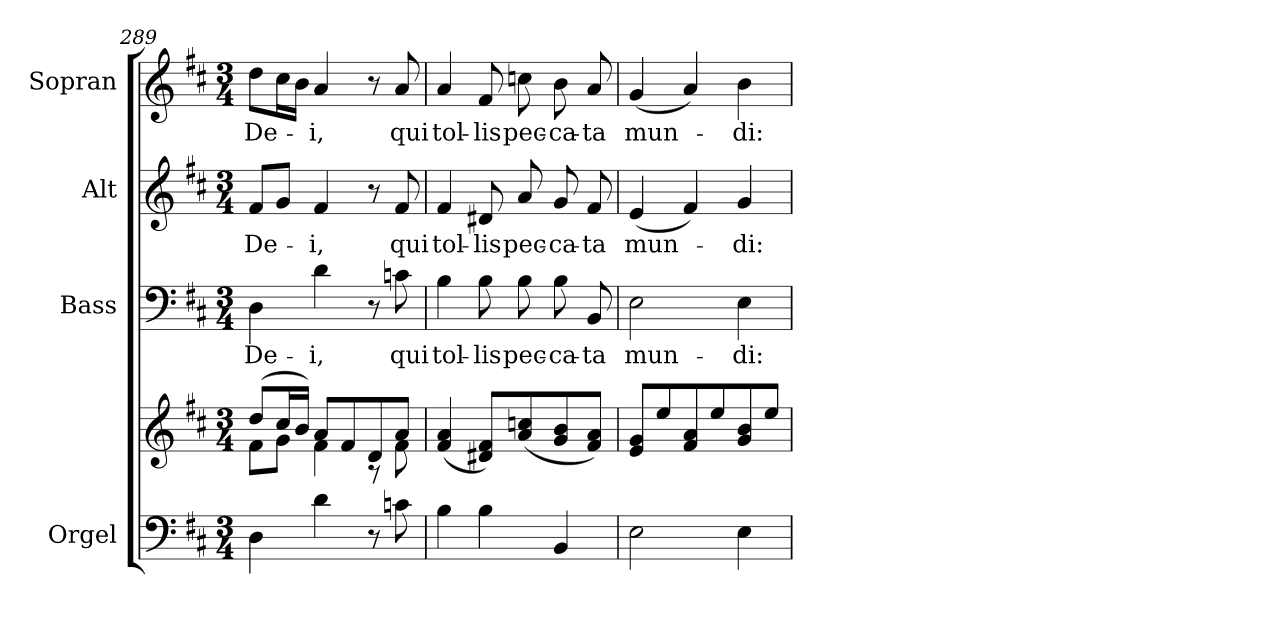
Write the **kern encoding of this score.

**kern	**kern	**kern	**text	**kern	**text	**kern	**text
*part4	*part4	*part3	*part3	*part2	*part2	*part1	*part1
*staff5	*staff4	*staff3	*staff3	*staff2	*staff2	*staff1	*staff1
*I"Orgel	*	*I"Bass	*	*I"Alt	*	*I"Sopran	*
*	*	*I'B.	*	*I'A.	*	*I'S.	*
*clefF4	*clefG2	*clefF4	*	*clefG2	*	*clefG2	*
*k[f#c#]	*k[f#c#]	*k[f#c#]	*	*k[f#c#]	*	*k[f#c#]	*
*D:	*D:	*D:	*	*D:	*	*D:	*
*M3/4	*M3/4	*M3/4	*	*M3/4	*	*M3/4	*
=289	=289	=289	=289	=289	=289	=289	=289
*	*^	*	*	*	*	*	*
!	!	!	!	!LO:LY:b	!	!LO:LY:b	!	!LO:LY:b
4D\	(>8dd/L	8f#\L	4D\	De-	8f#/L	De-	8dd\L	De-
.	16cc#/L	8g\J	.	.	8g/J	.	16cc#\L	.
.	16b/JJ)	.	.	.	.	.	16b\JJ	.
!	!	!	!	!LO:LY:b	!	!LO:LY:b	!	!LO:LY:b
4d\	8a/L	4f#\	4d\	-i,	4f#/	-i,	4a/	-i,
.	8f#/	.	.	.	.	.	.	.
8r	8d/	8rA	8r	.	8r	.	8r	.
!	!	!	!	!LO:LY:b	!	!LO:LY:b	!	!LO:LY:b
8cn\	8a/J	8f#\	8cn\	qui	8f#/	qui	8a/	qui
=290	=290	=290	=290	=290	=290	=290	=290	=290
!	!	!	!	!LO:LY:b	!	!LO:LY:b	!	!LO:LY:b
*	*v	*v	*	*	*	*	*	*
4B\	(<4f#/ 4a/	4B\	tol-	4f#/	tol-	4a/	tol-
!	!	!	!LO:LY:b	!	!LO:LY:b	!	!LO:LY:b
4B\	8d#X/ 8f#/L)	8B\	-lis	8d#X/	-lis	8f#/	-lis
!	!	!	!LO:LY:b	!	!LO:LY:b	!	!LO:LY:b
.	(<8a/ 8ccn/	8B\	pec-	8a/	pec-	8ccn\	pec-
!	!	!	!LO:LY:b	!	!LO:LY:b	!	!LO:LY:b
4BB/	8g/ 8b/	8B\	-ca-	8g/	-ca-	8b\	-ca-
!	!	!	!LO:LY:b	!	!LO:LY:b	!	!LO:LY:b
.	8f#/ 8a/J)	8BB/	-ta	8f#/	-ta	8a/	-ta
=291	=291	=291	=291	=291	=291	=291	=291
!	!	!	!LO:LY:b	!	!LO:LY:b	!	!LO:LY:b
2E\	8e/ 8g/L	2E\	mun-	(<4e/	mun-	(<4g/	mun-
.	8ee/	.	.	.	.	.	.
.	8f#/ 8a/	.	.	4f#/)	.	4a/)	.
.	8ee/	.	.	.	.	.	.
!	!	!	!LO:LY:b	!	!LO:LY:b	!	!LO:LY:b
4E\	8g/ 8b/	4E\	-di:	4g/	-di:	4b\	-di:
.	8ee/J	.	.	.	.	.	.
=	=	=	=	=	=	=	=
*-	*-	*-	*-	*-	*-	*-	*-
